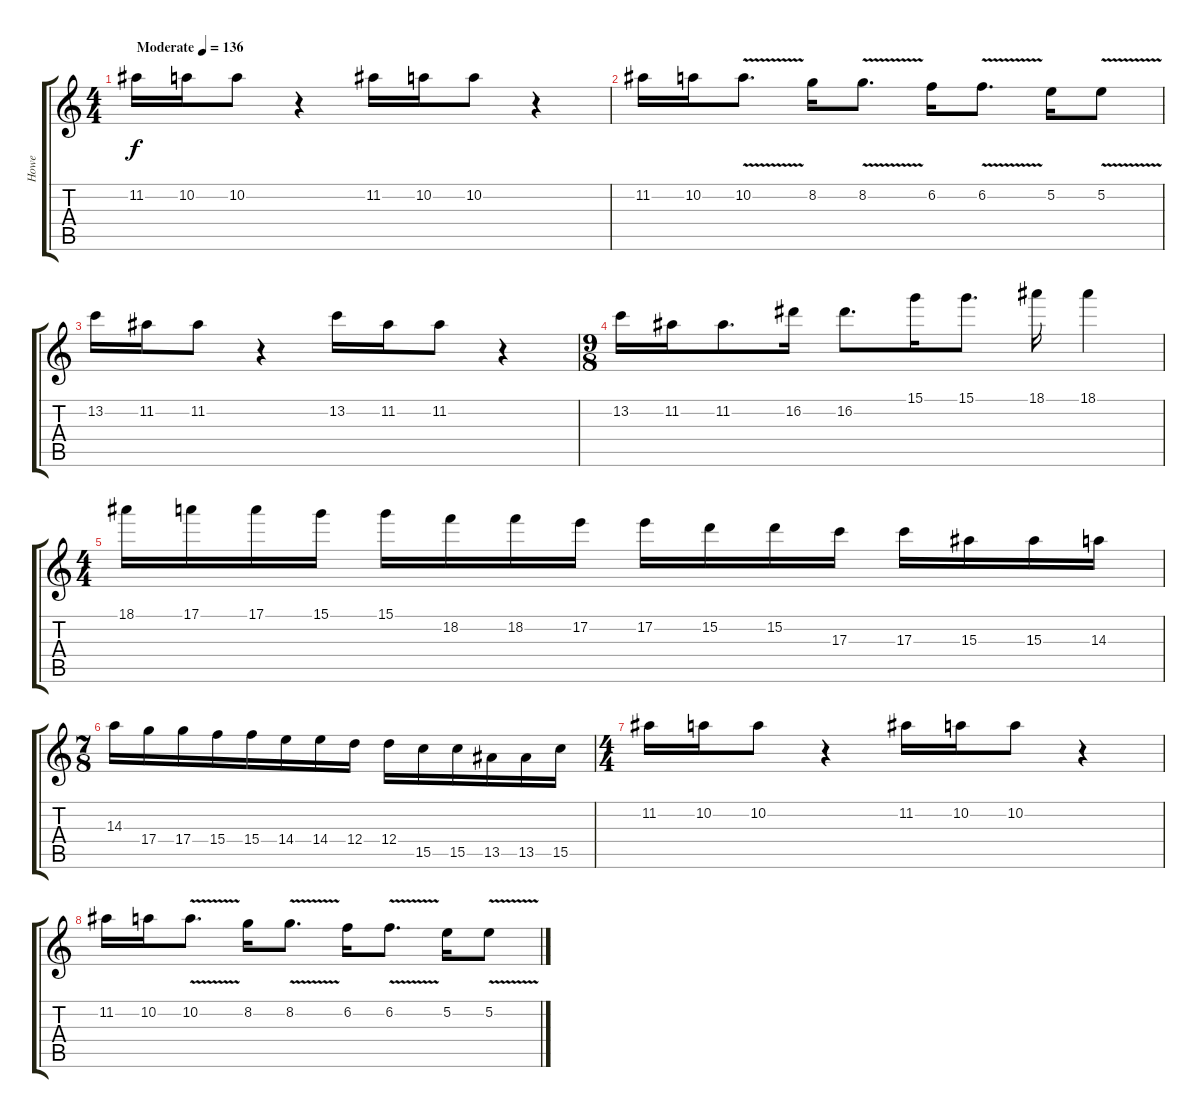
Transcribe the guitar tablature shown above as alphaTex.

\track ("Howe" "Howe") {instrument distortionguitar}
\staff {score tabs}
\tuning (E4 B3 G3 D3 A2 E2) {hide}
\ts (4 4)
\tempo (136 "Moderate")
\clef g2
\ks c
11.2.16{dy f instrument distortionguitar} 10.2.16 10.2.8 r.4 11.2.16 10.2.16 10.2.8 r.4 |
11.2.16 10.2.16 10.2{v}.8{d} 8.2.16 8.2{v}.8{d} 6.2.16 6.2{v}.8{d} 5.2.16 5.2{v}.8 |
13.2.16 11.2.16 11.2.8 r.4 13.2.16 11.2.16 11.2.8 r.4 |
\ts (9 8)
13.2.16 11.2.16 11.2.8{d} 16.2.16 16.2.8{d} 15.1.16 15.1.8{d} 18.1.16 18.1.4 |
\ts (4 4)
18.1.16 17.1.16 17.1.16 15.1.16 15.1.16 18.2.16 18.2.16 17.2.16 17.2.16 15.2.16 15.2.16 17.3.16 17.3.16 15.3.16 15.3.16 14.3.16 |
\ts (7 8)
14.3.16 17.4.16 17.4.16 15.4.16 15.4.16 14.4.16 14.4.16 12.4.16 12.4.16 15.5.16 15.5.16 13.5.16 13.5.16 15.5.16 |
\ts (4 4)
11.2.16 10.2.16 10.2.8 r.4 11.2.16 10.2.16 10.2.8 r.4 |
11.2.16 10.2.16 10.2{v}.8{d} 8.2.16 8.2{v}.8{d} 6.2.16 6.2{v}.8{d} 5.2.16 5.2{v}.8
